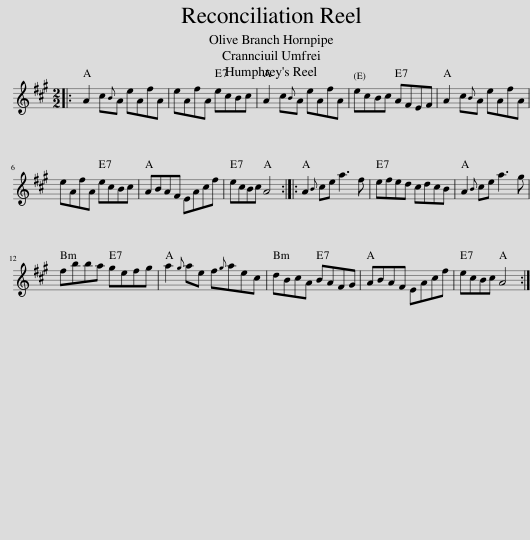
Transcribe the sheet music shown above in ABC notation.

X:1
L:1/8
M:2/2
I:linebreak $
K:A
V:1 treble
V:1
|: A2 c{B}A eAfA | eAfA ecBc | A2 c{B}A eAfA | ecBc AFEF | A2 c{B}A eAfA |$ %5
 eAfA ecBc | ABAF EAcf | ecBc A4 :: A2{B} ce a3 f | efed cdcB | %10
 A2{B} ce a3 g |$ fbba gefg | a2{g} ae f{g}aec | dBcA BAFG | ABAF EAcf | %15
 ecBc A4 :| %16
